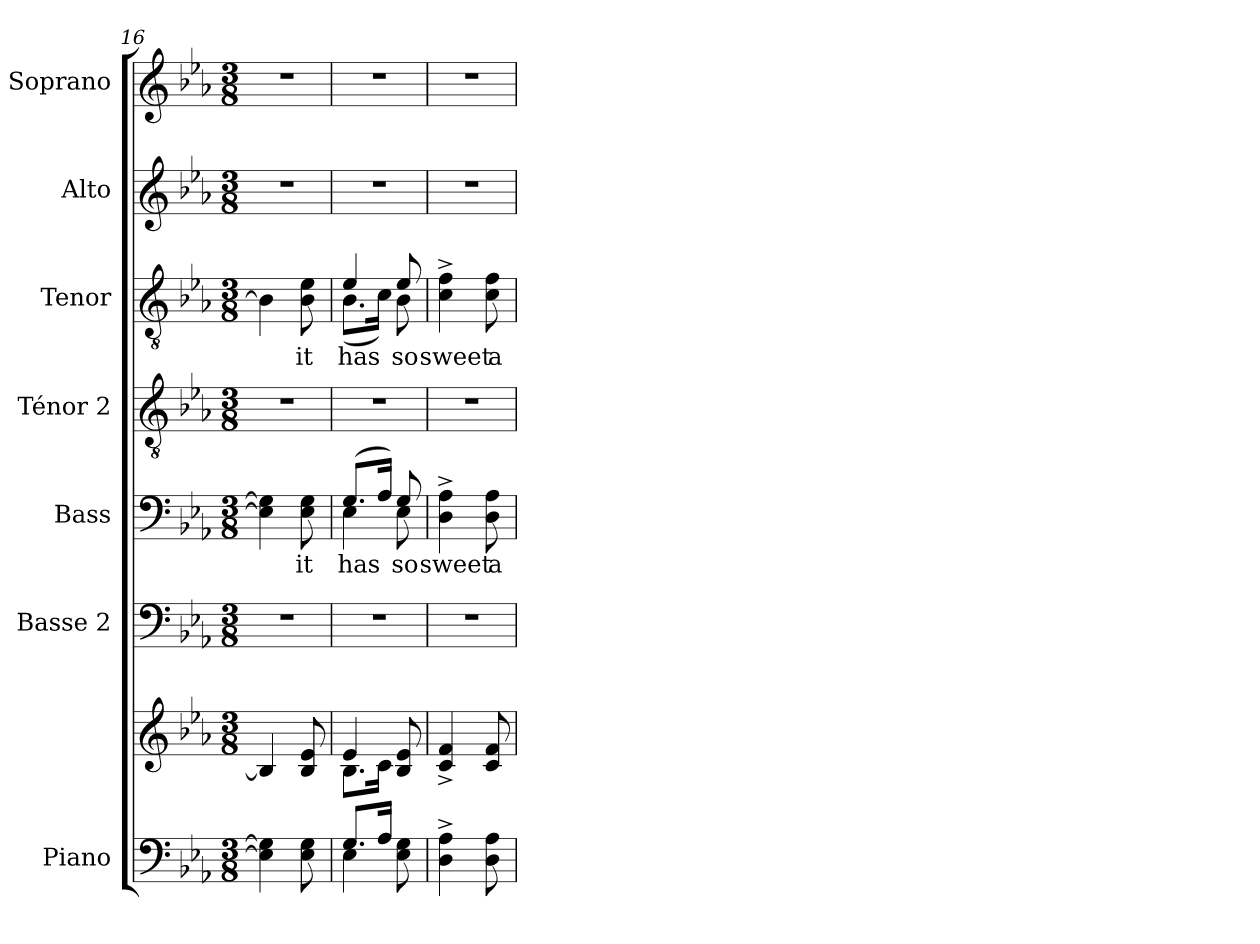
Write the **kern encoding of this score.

**kern	**kern	**kern	**kern	**text	**kern	**kern	**text	**kern	**kern
*part7	*part7	*part6	*part5	*part5	*part4	*part3	*part3	*part2	*part1
*staff8	*staff7	*staff6	*staff5	*staff5	*staff4	*staff3	*staff3	*staff2	*staff1
*I"Piano	*	*I"Basse 2	*I"Bass	*	*I"Ténor 2	*I"Tenor	*	*I"Alto	*I"Soprano
*I'Pno	*	*	*	*	*	*	*	*	*
*clefF4	*clefG2	*clefF4	*clefF4	*	*clefGv2	*clefGv2	*	*clefG2	*clefG2
*k[b-e-a-]	*k[b-e-a-]	*k[b-e-a-]	*k[b-e-a-]	*	*k[b-e-a-]	*k[b-e-a-]	*	*k[b-e-a-]	*k[b-e-a-]
*M3/8	*M3/8	*M3/8	*M3/8	*	*M3/8	*M3/8	*	*M3/8	*M3/8
=16	=16	=16	=16	=16	=16	=16	=16	=16	=16
4E-!\] 4G!\]	4B-!/]	4.r	4E-\] 4G\]	.	4.r	4B-\]	.	4.r	4.r
!	!	!	!	!LO:LY:b	!	!	!LO:LY:b	!	!
8E-!\ 8G!\	8B-!/ 8e-!/	.	8E-\ 8G\	it	.	8B-\ 8e-\	it	.	.
=17	=17	=17	=17	=17	=17	=17	=17	=17	=17
*^	*^	*	*^	*	*	*	*	*	*
!	!	!	!	!	!	!	!LO:LY:b	!	!	!LO:LY:b	!	!
*	*	*	*	*	*	*	*	*	*^	*	*	*
8.G!/L	4E-!\	4e-!/	8.B-!\L	4.r	(>8.G/L	4E-\	has	4.r	4e-/	(<8.B-\L	has	4.r	4.r
16A-!/Jk	.	.	16c!\Jk	.	16A-/Jk)	.	.	.	.	16c\Jk)	.	.	.
!	!	!	!	!	!	!	!LO:LY:b	!	!	!	!LO:LY:b	!	!
8ryy	8E-!\ 8G!\	8B-!/ 8e-!/	8ryy	.	8G/	8E-\	so	.	8e-/	8B-\	so	.	.
=18	=18	=18	=18	=18	=18	=18	=18	=18	=18	=18	=18	=18	=18
!	!	!	!	!	!	!	!LO:LY:b	!	!	!	!LO:LY:b	!	!
*v	*v	*	*	*	*v	*v	*	*	*v	*v	*	*	*
*	*v	*v	*	*	*	*	*	*	*	*
4D!\^ 4A-!\^	4c!/^ 4f!/^	4.r	4D\^ 4A-\^	sweet	4.r	4c\^ 4f\^	sweet	4.r	4.r
!	!	!	!	!LO:LY:b	!	!	!LO:LY:b	!	!
8D!\ 8A-!\	8c!/ 8f!/	.	8D\ 8A-\	a	.	8c\ 8f\	a	.	.
=	=	=	=	=	=	=	=	=	=
*-	*-	*-	*-	*-	*-	*-	*-	*-	*-
